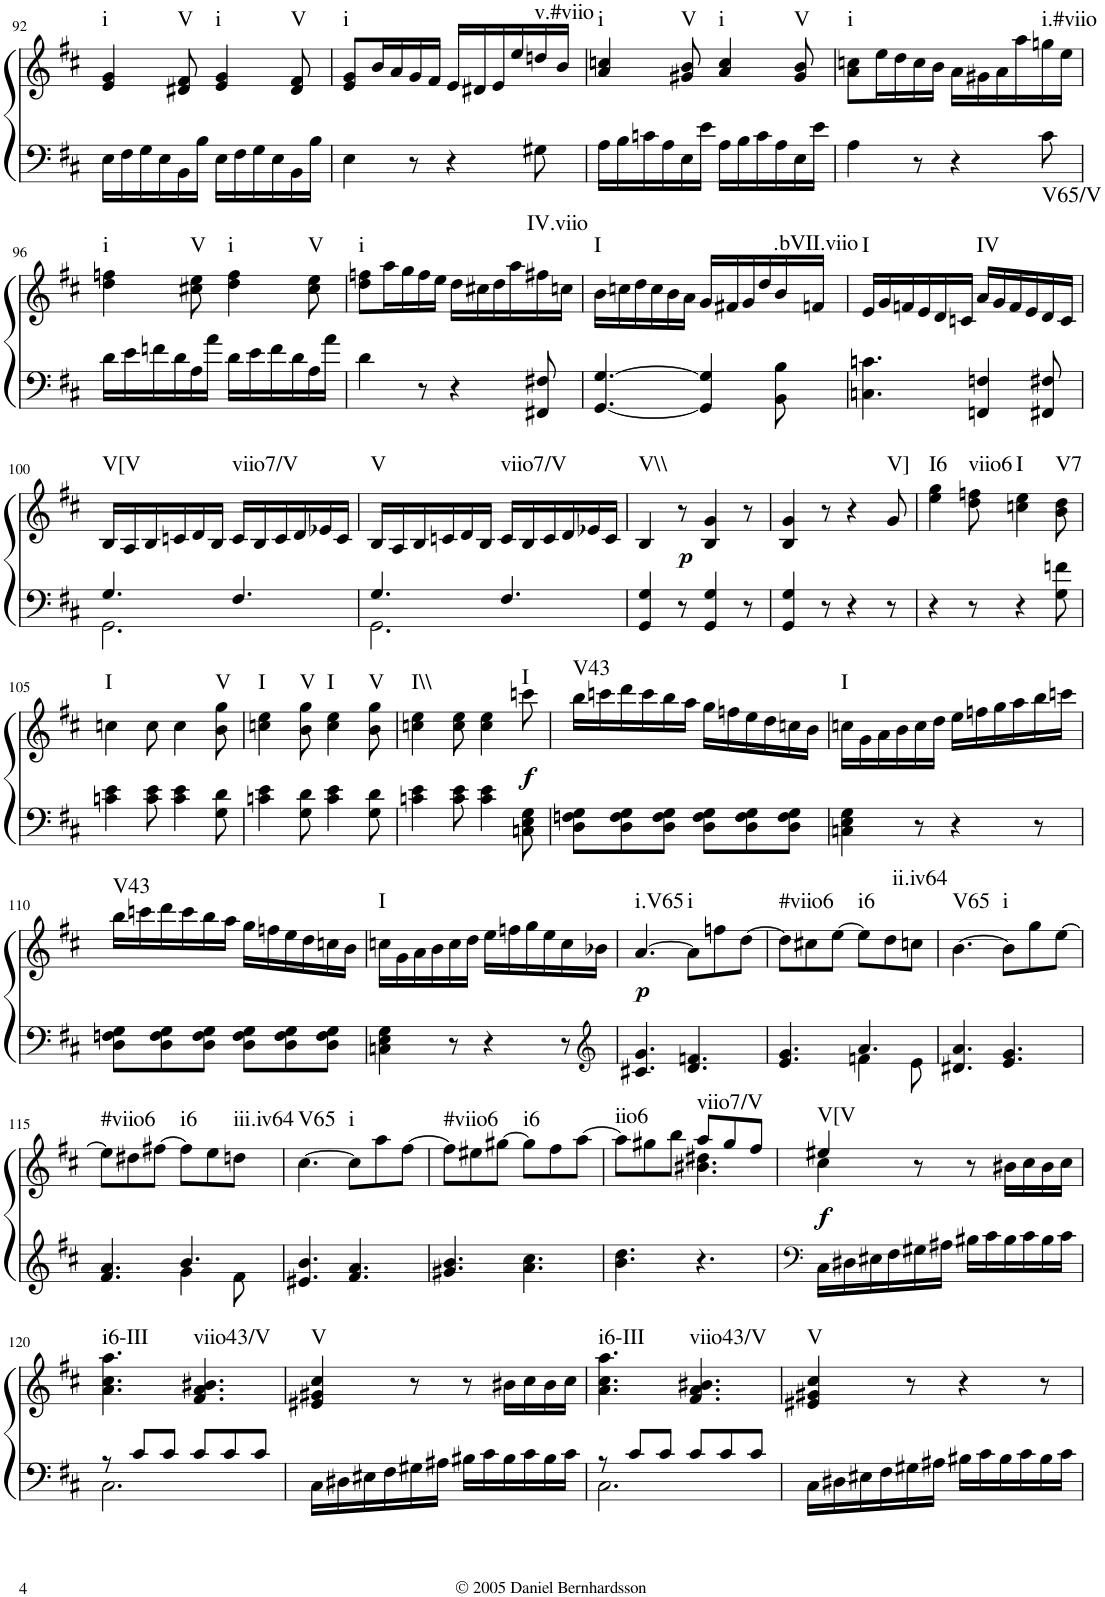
**kern	**kern	**dynam	**harte
*part1	*part1	*part1	*part1
*staff2	*staff1	*staff1/2	*
*I"Piano	*	*	*
*I'Pno.	*	*	*
!!LO:PB:g=z
*clefF4	*clefG2	*	*
*k[f#c#]	*k[f#c#]	*	*
*D:	*D:	*	*
*M6/8	*M6/8	*	*
=92	=92	=92	=92
!	!	!	!LO:H:kt=i
16E\LL	4e/ 4g/	.	N
16F#\	.	.	.
16G\	.	.	.
16E\	.	.	.
!	!	!	!LO:H:kt=V
16BB\	8d#X/ 8f#/	.	N
16B\JJ	.	.	.
!	!	!	!LO:H:kt=i
16E\LL	4e/ 4g/	.	N
16F#\	.	.	.
16G\	.	.	.
16E\	.	.	.
!	!	!	!LO:H:kt=V
16BB\	8d#/ 8f#/	.	N
16B\JJ	.	.	.
=93	=93	=93	=93
!	!	!	!LO:H:kt=i
4E\	8e/ 8g/L	.	N
.	16b/L	.	.
.	16a/	.	.
8r	16g/	.	.
.	16f#/JJ	.	.
4r	16e/LL	.	.
.	16d#X/	.	.
.	16e/	.	.
.	16ee/	.	.
!	!	!	!LO:H:kt=v.#viio
8G#X\	16ddn/	.	N
.	16b/JJ	.	.
=94	=94	=94	=94
!	!	!	!LO:H:kt=i
16A\LL	4a/ 4ccn/	.	N
16B\	.	.	.
16cn\	.	.	.
16A\	.	.	.
!	!	!	!LO:H:kt=V
16E\	8g#X/ 8b/	.	N
16e\JJ	.	.	.
!	!	!	!LO:H:kt=i
16A\LL	4a/ 4cc/	.	N
16B\	.	.	.
16c\	.	.	.
16A\	.	.	.
!	!	!	!LO:H:kt=V
16E\	8g#/ 8b/	.	N
16e\JJ	.	.	.
=95	=95	=95	=95
!	!	!	!LO:H:kt=i
4A\	8a\ 8ccn\L	.	N
.	16ee\L	.	.
.	16dd\	.	.
8r	16cc\	.	.
.	16b\JJ	.	.
4r	16a\LL	.	.
.	16g#X\	.	.
.	16a\	.	.
.	16aa\	.	.
!	!	!	!LO:H:kt=i.#viio
8c#\	16ggn\	.	N
.	16ee\JJ	.	.
!!LO:LB:g=z
=96	=96	=96	=96
!	!	!	!LO:H:kt=i
16d\LL	4dd\ 4ffn\	.	N
16e\	.	.	.
16fn\	.	.	.
16d\	.	.	.
!	!	!	!LO:H:kt=V
16A\	8cc#X\ 8ee\	.	N
16a\JJ	.	.	.
!	!	!	!LO:H:kt=i
16d\LL	4dd\ 4ff\	.	N
16e\	.	.	.
16f\	.	.	.
16d\	.	.	.
!	!	!	!LO:H:kt=V
16A\	8cc#\ 8ee\	.	N
16a\JJ	.	.	.
=97	=97	=97	=97
!	!	!	!LO:H:kt=i
4d\	8dd\ 8ffn\L	.	N
.	16aa\L	.	.
.	16gg\	.	.
8r	16ff\	.	.
.	16ee\JJ	.	.
4r	16dd\LL	.	.
.	16cc#X\	.	.
.	16dd\	.	.
.	16aa\	.	.
!	!	!	!LO:H:kt=IV.viio
8FF#X/ 8F#X/	16ff#X\	.	N
.	16ccn\JJ	.	.
=98	=98	=98	=98
!	!	!	!LO:H:kt=I
[4.GG/ [4.G/	16b\LL	.	N
.	16ccn\	.	.
.	16dd\	.	.
.	16cc\	.	.
.	16b\	.	.
.	16a\JJ	.	.
4GG/] 4G/]	16g/LL	.	.
.	16f#X/	.	.
.	16g/	.	.
.	16dd/	.	.
!	!	!	!LO:H:kt=.bVII.viio
8BB\ 8B\	16b/	.	N
.	16fn/JJ	.	.
=99	=99	=99	=99
!	!	!	!LO:H:kt=I
4.Cn\ 4.cn\	16e/LL	.	N
.	16g/	.	.
.	16fn/	.	.
.	16e/	.	.
.	16d/	.	.
.	16cn/JJ	.	.
!	!	!	!LO:H:kt=IV
4FFn/ 4Fn/	16a/LL	.	N
.	16g/	.	.
.	16f/	.	.
.	16e/	.	.
!	!	!	!LO:H:kt=V65/V
8FF#X/ 8F#X/	16d/	.	N
.	16c/JJ	.	.
!!LO:LB:g=z
=100	=100	=100	=100
*^	*	*	*
!	!	!	!	!LO:H:kt=V[V
4.G/	2.GG\	16B/LL	.	N
.	.	16A/	.	.
.	.	16B/	.	.
.	.	16cn/	.	.
.	.	16d/	.	.
.	.	16B/JJ	.	.
!	!	!	!	!LO:H:kt=viio7/V
4.F#/	.	16c/LL	.	N
.	.	16B/	.	.
.	.	16c/	.	.
.	.	16d/	.	.
.	.	16e-X/	.	.
.	.	16c/JJ	.	.
=101	=101	=101	=101	=101
!	!	!	!	!LO:H:kt=V
4.G/	2.GG\	16B/LL	.	N
.	.	16A/	.	.
.	.	16B/	.	.
.	.	16cn/	.	.
.	.	16d/	.	.
.	.	16B/JJ	.	.
!	!	!	!	!LO:H:kt=viio7/V
4.F#/	.	16c/LL	.	N
.	.	16B/	.	.
.	.	16c/	.	.
.	.	16d/	.	.
.	.	16e-X/	.	.
.	.	16c/JJ	.	.
*v	*v	*	*	*
=102	=102	=102	=102
!	!	!	!LO:H:kt=V\\
4GG/ 4G/	4B/	.	N
!	!	!LO:DY:b	!
8r	8r	p	.
4GG/ 4G/	4B/ 4g/	.	.
8r	8r	.	.
=103	=103	=103	=103
4GG/ 4G/	4B/ 4g/	.	.
8r	8r	.	.
4r	4r	.	.
!	!	!	!LO:H:kt=V]
8r	8g/	.	N
=104	=104	=104	=104
!	!	!	!LO:H:kt=I6
4r	4ee\ 4gg\	.	N
!	!	!	!LO:H:kt=viio6
8r	8dd\ 8ffn\	.	N
!	!	!	!LO:H:kt=I
4r	4ccn\ 4ee\	.	N
!	!	!	!LO:H:kt=V7
8G\ 8fn\	8b\ 8dd\	.	N
!!LO:LB:g=z
=105	=105	=105	=105
!	!	!	!LO:H:kt=I
4cn\ 4e\	4ccn\	.	N
8c\ 8e\	8cc\	.	.
4c\ 4e\	4cc\	.	.
!	!	!	!LO:H:kt=V
8G\ 8d\	8b\ 8gg\	.	N
=106	=106	=106	=106
!	!	!	!LO:H:kt=I
4cn\ 4e\	4ccn\ 4ee\	.	N
!	!	!	!LO:H:kt=V
8G\ 8d\	8b\ 8gg\	.	N
!	!	!	!LO:H:kt=I
4c\ 4e\	4cc\ 4ee\	.	N
!	!	!	!LO:H:kt=V
8G\ 8d\	8b\ 8gg\	.	N
=107	=107	=107	=107
!	!	!	!LO:H:kt=I\\
4cn\ 4e\	4ccn\ 4ee\	.	N
8c\ 8e\	8cc\ 8ee\	.	.
4c\ 4e\	4cc\ 4ee\	.	.
!	!	!LO:DY:b	!LO:H:kt=I
8Cn\ 8E\ 8G\	8cccn\	f	N
=108	=108	=108	=108
!	!	!	!LO:H:kt=V43
8D\ 8Fn\ 8G\L	16bb\LL	.	N
.	16cccn\	.	.
8D\ 8F\ 8G\	16ddd\	.	.
.	16ccc\	.	.
8D\ 8F\ 8G\J	16bb\	.	.
.	16aa\JJ	.	.
8D\ 8F\ 8G\L	16gg\LL	.	.
.	16ffn\	.	.
8D\ 8F\ 8G\	16ee\	.	.
.	16dd\	.	.
8D\ 8F\ 8G\J	16ccn\	.	.
.	16b\JJ	.	.
=109	=109	=109	=109
!	!	!	!LO:H:kt=I
4Cn\ 4E\ 4G\	16ccn\LL	.	N
.	16g\	.	.
.	16a\	.	.
.	16b\	.	.
8r	16cc\	.	.
.	16dd\JJ	.	.
4r	16ee\LL	.	.
.	16ffn\	.	.
.	16gg\	.	.
.	16aa\	.	.
8r	16bb\	.	.
.	16cccn\JJ	.	.
!!LO:LB:g=z
=110	=110	=110	=110
!	!	!	!LO:H:kt=V43
8D\ 8Fn\ 8G\L	16bb\LL	.	N
.	16cccn\	.	.
8D\ 8F\ 8G\	16ddd\	.	.
.	16ccc\	.	.
8D\ 8F\ 8G\J	16bb\	.	.
.	16aa\JJ	.	.
8D\ 8F\ 8G\L	16gg\LL	.	.
.	16ffn\	.	.
8D\ 8F\ 8G\	16ee\	.	.
.	16dd\	.	.
8D\ 8F\ 8G\J	16ccn\	.	.
.	16b\JJ	.	.
=111	=111	=111	=111
!	!	!	!LO:H:kt=I
4Cn\ 4E\ 4G\	16ccn\LL	.	N
.	16g\	.	.
.	16a\	.	.
.	16b\	.	.
8r	16cc\	.	.
.	16dd\JJ	.	.
4r	16ee\LL	.	.
.	16ffn\	.	.
.	16gg\	.	.
.	16ee\	.	.
8r	16cc\	.	.
*clefG2	*	*	*
.	16b-X\JJ	.	.
=112	=112	=112	=112
!	!	!LO:DY:b	!LO:H:kt=i.V65
4.c#X/ 4.g/	[4.a/	p	N
!	!	!	!LO:H:kt=i
4.d/ 4.fn/	8a\L]	.	N
.	8ffn\	.	.
.	[8dd\J	.	.
=113	=113	=113	=113
*^	*	*	*
!	!	!	!	!LO:H:kt=#viio6
4.e/ 4.g/	4.ryy	8dd\L]	.	N
.	.	8cc#X\	.	.
.	.	[8ee\J	.	.
!	!	!	!	!LO:H:kt=i6
4.a/	4fn\	8ee\L]	.	N
.	.	8dd\	.	.
!	!	!	!	!LO:H:kt=ii.iv64
.	8e\	8ccn\J	.	N
=114	=114	=114	=114	=114
!	!	!	!	!LO:H:kt=V65
*v	*v	*	*	*
4.d#X/ 4.a/	[4.b\	.	N
!	!	!	!LO:H:kt=i
4.e/ 4.g/	8b\L]	.	N
.	8gg\	.	.
.	[8ee\J	.	.
!!LO:LB:g=z
=115	=115	=115	=115
*^	*	*	*
!	!	!	!	!LO:H:kt=#viio6
4.f#/ 4.a/	4.ryy	8ee\L]	.	N
.	.	8dd#X\	.	.
.	.	[8ff#X\J	.	.
!	!	!	!	!LO:H:kt=i6
4.b/	4g\	8ff#\L]	.	N
.	.	8ee\	.	.
!	!	!	!	!LO:H:kt=iii.iv64
.	8f#\	8ddn\J	.	N
=116	=116	=116	=116	=116
!	!	!	!	!LO:H:kt=V65
*v	*v	*	*	*
4.e#X/ 4.b/	[4.cc#\	.	N
!	!	!	!LO:H:kt=i
4.f#/ 4.a/	8cc#\L]	.	N
.	8aa\	.	.
.	[8ff#\J	.	.
=117	=117	=117	=117
!	!	!	!LO:H:kt=#viio6
4.g#X/ 4.b/	8ff#\L]	.	N
.	8ee#X\	.	.
.	[8gg#X\J	.	.
!	!	!	!LO:H:kt=i6
4.a\ 4.cc#\	8gg#\L]	.	N
.	8ff#\	.	.
.	[8aa\J	.	.
=118	=118	=118	=118
*^	*^	*	*
!	!	!	!	!	!LO:H:kt=iio6
4.b\ 4.dd\	4.ryy	8aa\L]	4.ryy	.	N
.	.	8gg#X\	.	.	.
.	.	8bb\J	.	.	.
!	!	!	!	!	!LO:H:kt=viio7/V
4.r	4.ryy	8aa/L	4.b#X\ 4.dd#X\	.	N
.	.	8gg#/	.	.	.
.	.	8ff#/J	.	.	.
*v	*v	*	*	*	*
=119	=119	=119	=119	=119
*clefF4	*	*	*	*
!	!	!	!LO:DY:b	!LO:H:kt=V[V
16C#\LL	4ee#X/	4cc#\	f	N
16D#X\	.	.	.	.
16E#X\	.	.	.	.
16F#\	.	.	.	.
16G#X\	8r	8ryy	.	.
16A#X\JJ	.	.	.	.
16B#X\LL	8r	4.ryy	.	.
16c#\	.	.	.	.
16B#\	16b#X\LL	.	.	.
16c#\	16cc#\	.	.	.
16B#\	16b#\	.	.	.
16c#\JJ	16cc#\JJ	.	.	.
*	*v	*v	*	*
!!LO:LB:g=z
=120	=120	=120	=120
*^	*	*	*
!	!	!	!	!LO:H:kt=i6-III
8r	2.C#\	4.a\ 4.cc#\ 4.aa\	.	N
8c#/L	.	.	.	.
8c#/J	.	.	.	.
!	!	!	!	!LO:H:kt=viio43/V
8c#/L	.	4.f#/ 4.a/ 4.b#X/	.	N
8c#/	.	.	.	.
8c#/J	.	.	.	.
*v	*v	*	*	*
=121	=121	=121	=121
!	!	!	!LO:H:kt=V
16C#\LL	4e#X/ 4g#X/ 4cc#/	.	N
16D#X\	.	.	.
16E#X\	.	.	.
16F#\	.	.	.
16G#X\	8r	.	.
16A#X\JJ	.	.	.
16B#X\LL	8r	.	.
16c#\	.	.	.
16B#\	16b#X\LL	.	.
16c#\	16cc#\	.	.
16B#\	16b#\	.	.
16c#\JJ	16cc#\JJ	.	.
=122	=122	=122	=122
*^	*	*	*
!	!	!	!	!LO:H:kt=i6-III
8r	2.C#\	4.a\ 4.cc#\ 4.aa\	.	N
8c#/L	.	.	.	.
8c#/J	.	.	.	.
!	!	!	!	!LO:H:kt=viio43/V
8c#/L	.	4.f#/ 4.a/ 4.b#X/	.	N
8c#/	.	.	.	.
8c#/J	.	.	.	.
*v	*v	*	*	*
=123	=123	=123	=123
!	!	!	!LO:H:kt=V
16C#\LL	4e#X/ 4g#X/ 4cc#/	.	N
16D#X\	.	.	.
16E#X\	.	.	.
16F#\	.	.	.
16G#X\	8r	.	.
16A#X\JJ	.	.	.
16B#X\LL	4r	.	.
16c#\	.	.	.
16B#\	.	.	.
16c#\	.	.	.
16B#\	8r	.	.
16c#\JJ	.	.	.
=	=	=	=
*-	*-	*-	*-
